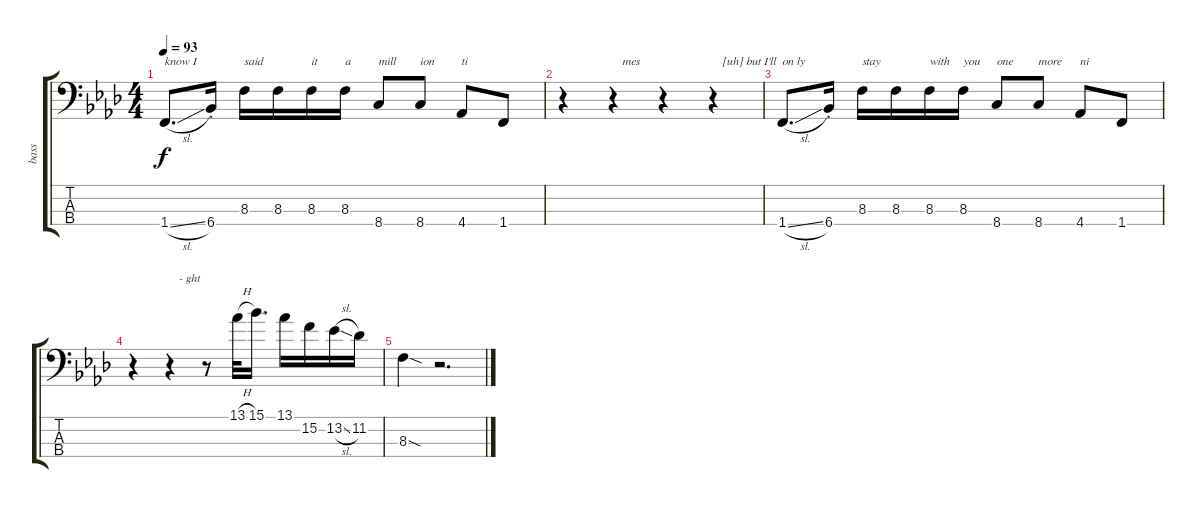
\track ("bass" "bass") {instrument electricbassfinger}
\staff {score tabs}
\tuning (G2 D2 A1 E1) {hide}
\ts (4 4)
\tempo 93
\clef f4
\ks fminor
1.4{sl}.8{d txt "know I" dy f} 6.4{st}.16 8.3.16{txt "said"} 8.3.16 8.3.16{txt "it"} 8.3.16{txt "a"} 8.4.8{txt "mill"} 8.4.8{txt "ion"} 4.4.8{txt "ti"} 1.4.8 |
r.4 r.4{txt "   mes"} r.4 r.4{txt "   [uh] but I'll"} |
1.4{sl}.8{d txt "on ly"} 6.4{st}.16 8.3.16{txt "stay"} 8.3.16 8.3.16{txt "with"} 8.3.16{txt "you"} 8.4.8{txt "one"} 8.4.8{txt "more"} 4.4.8{txt "ni"} 1.4.8 |
r.4 r.4{txt "   - ght"} r.8 13.1{h}.32 15.1.16{d} 13.1.16 15.2.16 13.2{sl}.16 11.2.16 |
8.3{sod}.4 r.2{d}
